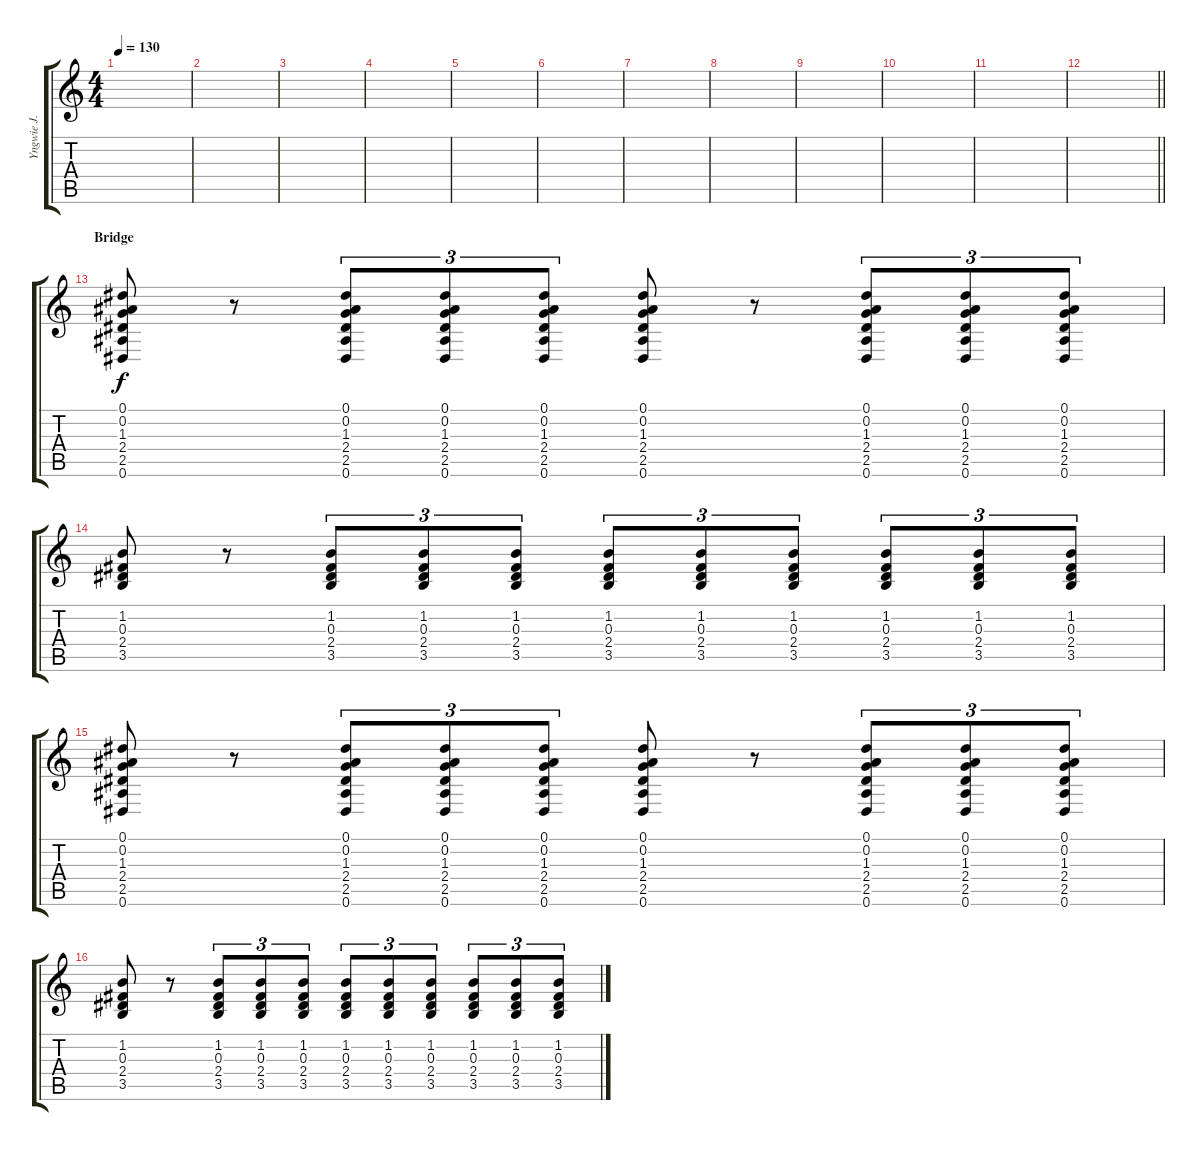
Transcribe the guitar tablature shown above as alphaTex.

\track ("Yngwie J. Malmsteen" "Yngwie J. ") {instrument overdrivenguitar}
\staff {score tabs}
\tuning (Eb4 Bb3 Gb3 Db3 Ab2 Eb2) {hide}
\ts (4 4)
\tempo 130
\clef g2
\ks c
|
|
|
|
|
|
|
|
|
|
|
\barLineRight lightlight
|
\section ("" "Bridge")
(0.1 0.2 1.3 2.4 2.5 0.6).8 r.8 (0.1 0.2 1.3 2.4 2.5 0.6).8{tu (3 2)} (0.1 0.2 1.3 2.4 2.5 0.6).8{tu (3 2)} (0.1 0.2 1.3 2.4 2.5 0.6).8{tu (3 2)} (0.1 0.2 1.3 2.4 2.5 0.6).8 r.8 (0.1 0.2 1.3 2.4 2.5 0.6).8{tu (3 2)} (0.1 0.2 1.3 2.4 2.5 0.6).8{tu (3 2)} (0.1 0.2 1.3 2.4 2.5 0.6).8{tu (3 2)} |
(1.2 0.3 2.4 3.5).8 r.8 (1.2 0.3 2.4 3.5).8{tu (3 2)} (1.2 0.3 2.4 3.5).8{tu (3 2)} (1.2 0.3 2.4 3.5).8{tu (3 2)} (1.2 0.3 2.4 3.5).8{tu (3 2)} (1.2 0.3 2.4 3.5).8{tu (3 2)} (1.2 0.3 2.4 3.5).8{tu (3 2)} (1.2 0.3 2.4 3.5).8{tu (3 2)} (1.2 0.3 2.4 3.5).8{tu (3 2)} (1.2 0.3 2.4 3.5).8{tu (3 2)} |
(0.1 0.2 1.3 2.4 2.5 0.6).8 r.8 (0.1 0.2 1.3 2.4 2.5 0.6).8{tu (3 2)} (0.1 0.2 1.3 2.4 2.5 0.6).8{tu (3 2)} (0.1 0.2 1.3 2.4 2.5 0.6).8{tu (3 2)} (0.1 0.2 1.3 2.4 2.5 0.6).8 r.8 (0.1 0.2 1.3 2.4 2.5 0.6).8{tu (3 2)} (0.1 0.2 1.3 2.4 2.5 0.6).8{tu (3 2)} (0.1 0.2 1.3 2.4 2.5 0.6).8{tu (3 2)} |
(1.2 0.3 2.4 3.5).8 r.8 (1.2 0.3 2.4 3.5).8{tu (3 2)} (1.2 0.3 2.4 3.5).8{tu (3 2)} (1.2 0.3 2.4 3.5).8{tu (3 2)} (1.2 0.3 2.4 3.5).8{tu (3 2)} (1.2 0.3 2.4 3.5).8{tu (3 2)} (1.2 0.3 2.4 3.5).8{tu (3 2)} (1.2 0.3 2.4 3.5).8{tu (3 2)} (1.2 0.3 2.4 3.5).8{tu (3 2)} (1.2 0.3 2.4 3.5).8{tu (3 2)}
